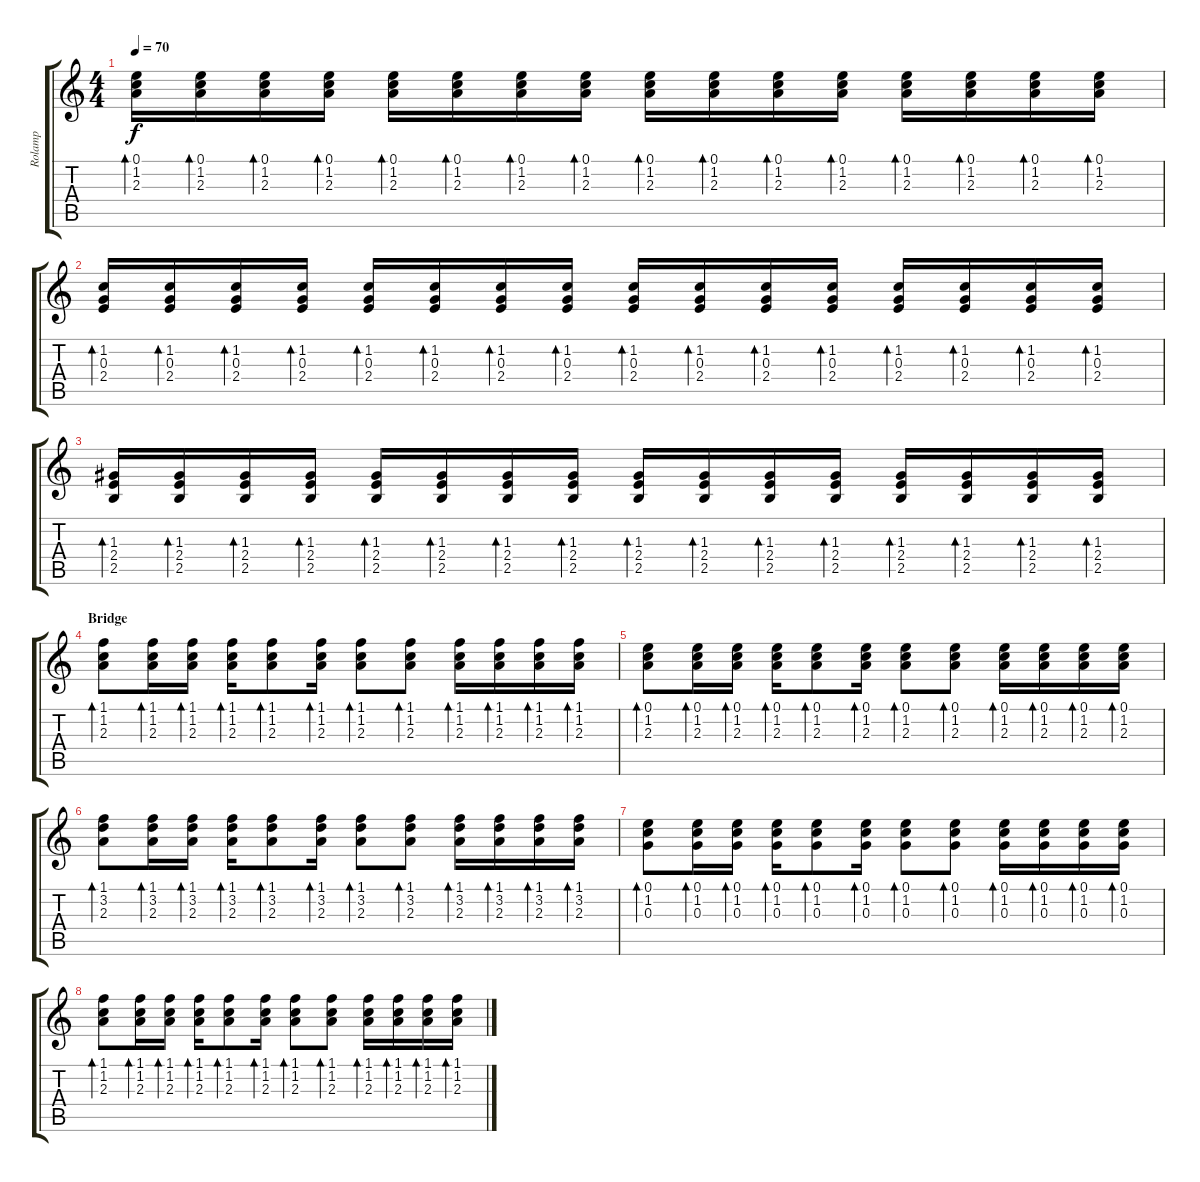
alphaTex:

\track ("Rolamp" "Rolamp") {instrument acousticguitarnylon}
\staff {score tabs}
\tuning (E4 B3 G3 D3 A2 E2) {hide}
\ts (4 4)
\tempo 70
\clef g2
\ks c
(0.1 1.2 2.3).16{bd 480 dy f} (0.1 1.2 2.3).16{bd 480} (0.1 1.2 2.3).16{bd 480} (0.1 1.2 2.3).16{bd 480} (0.1 1.2 2.3).16{bd 480} (0.1 1.2 2.3).16{bd 480} (0.1 1.2 2.3).16{bd 480} (0.1 1.2 2.3).16{bd 480} (0.1 1.2 2.3).16{bd 480} (0.1 1.2 2.3).16{bd 480} (0.1 1.2 2.3).16{bd 480} (0.1 1.2 2.3).16{bd 480} (0.1 1.2 2.3).16{bd 480} (0.1 1.2 2.3).16{bd 480} (0.1 1.2 2.3).16{bd 480} (0.1 1.2 2.3).16{bd 480} |
(1.2 0.3 2.4).16{bd 480} (1.2 0.3 2.4).16{bd 480} (1.2 0.3 2.4).16{bd 480} (1.2 0.3 2.4).16{bd 480} (1.2 0.3 2.4).16{bd 480} (1.2 0.3 2.4).16{bd 480} (1.2 0.3 2.4).16{bd 480} (1.2 0.3 2.4).16{bd 480} (1.2 0.3 2.4).16{bd 480} (1.2 0.3 2.4).16{bd 480} (1.2 0.3 2.4).16{bd 480} (1.2 0.3 2.4).16{bd 480} (1.2 0.3 2.4).16{bd 480} (1.2 0.3 2.4).16{bd 480} (1.2 0.3 2.4).16{bd 480} (1.2 0.3 2.4).16{bd 480} |
(1.3 2.4 2.5).16{bd 480} (1.3 2.4 2.5).16{bd 480} (1.3 2.4 2.5).16{bd 480} (1.3 2.4 2.5).16{bd 480} (1.3 2.4 2.5).16{bd 480} (1.3 2.4 2.5).16{bd 480} (1.3 2.4 2.5).16{bd 480} (1.3 2.4 2.5).16{bd 480} (1.3 2.4 2.5).16{bd 480} (1.3 2.4 2.5).16{bd 480} (1.3 2.4 2.5).16{bd 480} (1.3 2.4 2.5).16{bd 480} (1.3 2.4 2.5).16{bd 480} (1.3 2.4 2.5).16{bd 480} (1.3 2.4 2.5).16{bd 480} (1.3 2.4 2.5).16{bd 480} |
\section ("" "Bridge")
(1.1 1.2 2.3).8{bd 480} (1.1 1.2 2.3).16{bd 480} (1.1 1.2 2.3).16{bd 480} (1.1 1.2 2.3).16{bd 480} (1.1 1.2 2.3).8{bd 480 volume 14} (1.1 1.2 2.3).16{bd 480 volume 13} (1.1 1.2 2.3).8{bd 480} (1.1 1.2 2.3).8{bd 480} (1.1 1.2 2.3).16{bd 480} (1.1 1.2 2.3).16{bd 480} (1.1 1.2 2.3).16{bd 480} (1.1 1.2 2.3).16{bd 480} |
(0.1 1.2 2.3).8{bd 480} (0.1 1.2 2.3).16{bd 480} (0.1 1.2 2.3).16{bd 480} (0.1 1.2 2.3).16{bd 480} (0.1 1.2 2.3).8{bd 480 volume 14} (0.1 1.2 2.3).16{bd 480 volume 13} (0.1 1.2 2.3).8{bd 480} (0.1 1.2 2.3).8{bd 480} (0.1 1.2 2.3).16{bd 480} (0.1 1.2 2.3).16{bd 480} (0.1 1.2 2.3).16{bd 480} (0.1 1.2 2.3).16{bd 480} |
(1.1 3.2 2.3).8{bd 480} (1.1 3.2 2.3).16{bd 480} (1.1 3.2 2.3).16{bd 480} (1.1 3.2 2.3).16{bd 480} (1.1 3.2 2.3).8{bd 480 volume 14} (1.1 3.2 2.3).16{bd 480 volume 13} (1.1 3.2 2.3).8{bd 480} (1.1 3.2 2.3).8{bd 480} (1.1 3.2 2.3).16{bd 480} (1.1 3.2 2.3).16{bd 480} (1.1 3.2 2.3).16{bd 480} (1.1 3.2 2.3).16{bd 480} |
(0.1 1.2 0.3).8{bd 480} (0.1 1.2 0.3).16{bd 480} (0.1 1.2 0.3).16{bd 480} (0.1 1.2 0.3).16{bd 480} (0.1 1.2 0.3).8{bd 480 volume 14} (0.1 1.2 0.3).16{bd 480 volume 13} (0.1 1.2 0.3).8{bd 480} (0.1 1.2 0.3).8{bd 480} (0.1 1.2 0.3).16{bd 480} (0.1 1.2 0.3).16{bd 480} (0.1 1.2 0.3).16{bd 480} (0.1 1.2 0.3).16{bd 480} |
(1.1 1.2 2.3).8{bd 480} (1.1 1.2 2.3).16{bd 480} (1.1 1.2 2.3).16{bd 480} (1.1 1.2 2.3).16{bd 480} (1.1 1.2 2.3).8{bd 480 volume 14} (1.1 1.2 2.3).16{bd 480 volume 13} (1.1 1.2 2.3).8{bd 480} (1.1 1.2 2.3).8{bd 480} (1.1 1.2 2.3).16{bd 480} (1.1 1.2 2.3).16{bd 480} (1.1 1.2 2.3).16{bd 480} (1.1 1.2 2.3).16{bd 480}
